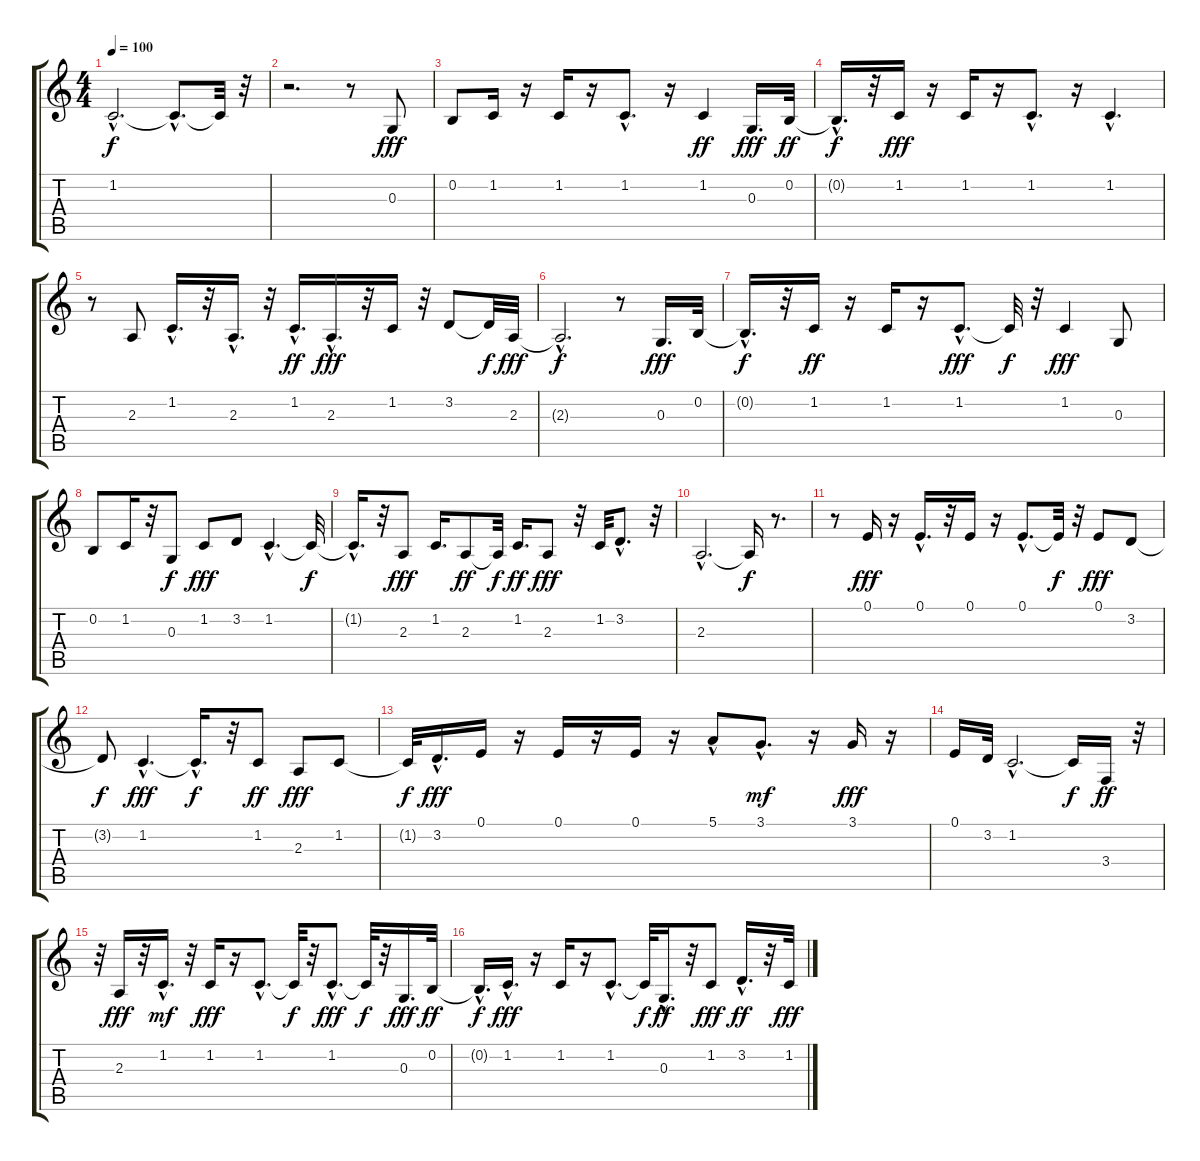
\track "" {instrument frenchhorn}
\staff {score tabs}
\tuning (E4 B3 G3 D3 A2 E2) {hide}
\ts (4 4)
\tempo 100
\clef g2
\ks c
1.2{hac t}.2{d dy f} 1.2{hac t}.8{d} 1.2{t}.32 r.32 |
r.2{d} r.8 0.3.8{dy fff} |
0.2.8 1.2.16 r.16 1.2.16 r.16 1.2{hac}.8{d} r.16 1.2.4{dy ff} 0.3.16{d dy fff} 0.2.32{dy ff} |
0.2{hac t}.16{d dy f} r.32 1.2.16{dy fff} r.16 1.2.16 r.16 1.2{hac}.8{d} r.16 1.2{hac}.4{d} |
r.8 2.3.8 1.2{hac}.16{d} r.32 2.3{hac}.16{d} r.32 1.2{hac}.16{d dy ff} 2.3{hac}.16{d dy fff} r.32 1.2.16 r.32 3.2.8 3.2{t}.32{dy f} 2.3.32{dy fff} |
2.3{hac t}.2{d dy f} r.8 0.3.16{d dy fff} 0.2.32 |
0.2{hac t}.16{d dy f} r.32 1.2.16{dy ff} r.16 1.2.16 r.16 1.2{hac}.8{d dy fff} 1.2{t}.32{dy f} r.32 1.2.4{dy fff} 0.3.8 |
0.2.8 1.2.16 r.32 0.3.8{dy f} 1.2.8{dy fff} 3.2.8 1.2{hac}.4{d} 1.2{t}.32{dy f} |
1.2{hac t}.16{d} r.32 2.3.8{dy fff} 1.2.16{d} 2.3.8{dy ff} 2.3{t}.32{dy f} 1.2.16{d dy ff} 2.3.8{dy fff} r.32 1.2.32 3.2{hac}.8{d} r.32 |
2.3{hac}.2{d} 2.3{t}.16{dy f} r.8{d} |
r.8 0.1.16{dy fff} r.16 0.1{hac}.16{d} r.32 0.1.16 r.16 0.1{hac}.8{d} 0.1{t}.32{dy f} r.32 0.1.8{dy fff} 3.2.8 |
3.2{t}.8{dy f} 1.2{hac}.4{d dy fff} 1.2{hac t}.16{d dy f} r.32 1.2.8{dy ff} 2.3.8{dy fff} 1.2.8 |
1.2{t}.32{dy f} 3.2{hac}.16{d dy fff} 0.1.16 r.16 0.1.16 r.16 0.1.16 r.16 5.1{hac}.8 3.1{hac}.8{d dy mf} r.16 3.1.16{dy fff} r.16 |
0.1.16 3.2.32 1.2{hac}.2{d} 1.2{t}.16{dy f} 3.4.16{dy ff} r.32 |
r.32 2.3.16{dy fff} r.32 1.2{hac}.16{d dy mf} r.32 1.2.16{dy fff} r.16 1.2{hac}.8{d} 1.2{t}.32{dy f} r.32 1.2{hac}.8{d dy fff} 1.2{t}.32{dy f} r.32 0.3.16{d dy fff} 0.2.32{dy ff} |
0.2{hac t}.16{d dy f} 1.2{hac}.16{d dy fff} r.16 1.2.16 r.16 1.2{hac}.8{d} 1.2{t}.32{dy f} 0.3{hac}.16{d dy ff} r.32 1.2.8{dy fff} 3.2{hac}.16{d dy ff} r.32 1.2.32{dy fff}
